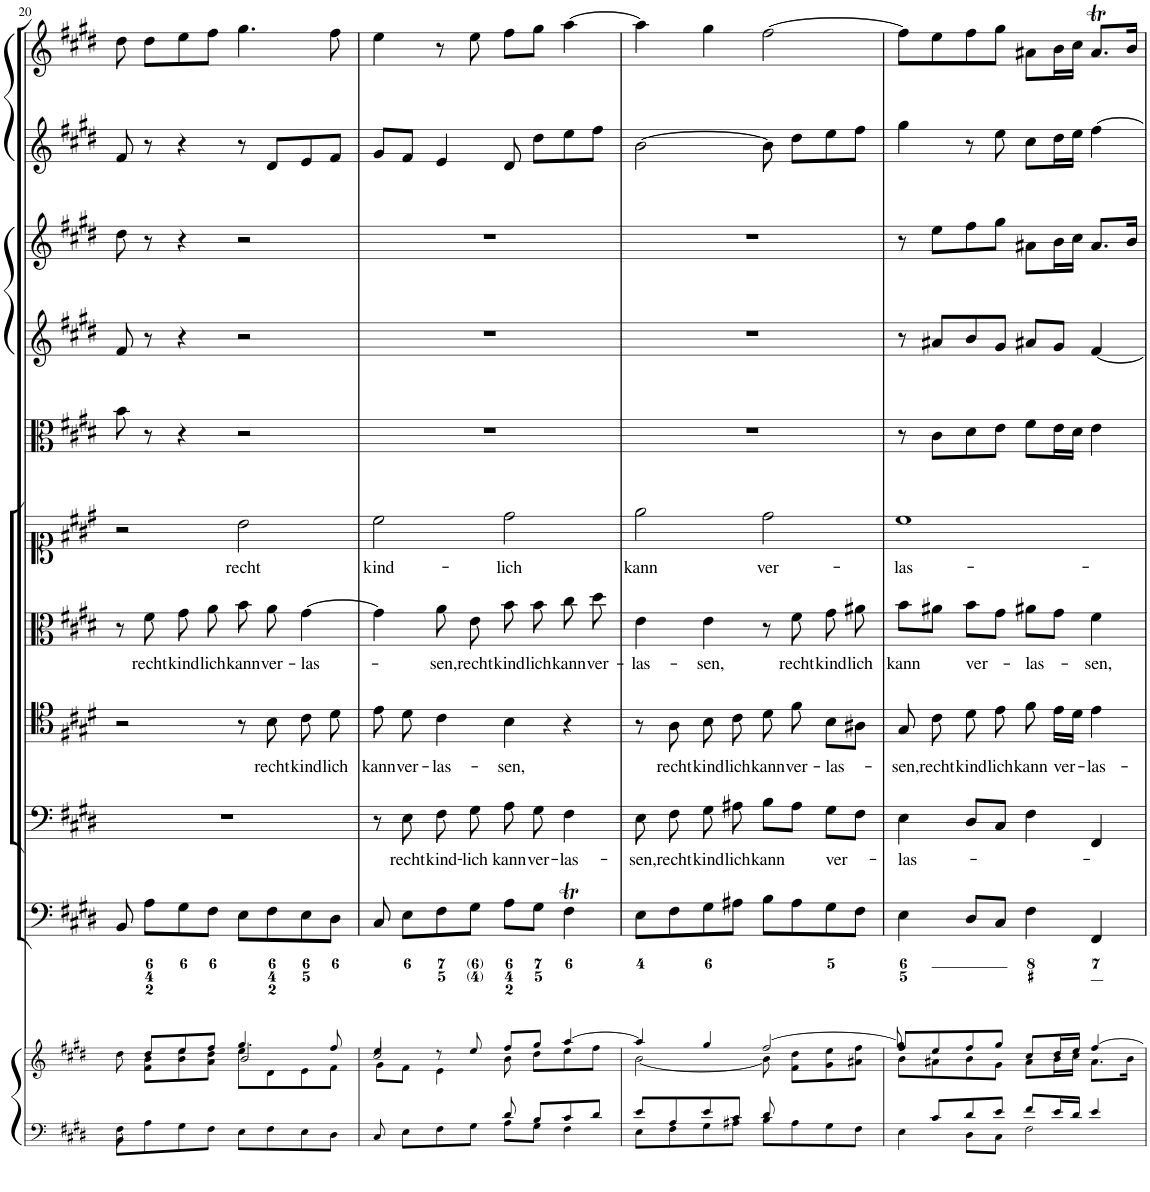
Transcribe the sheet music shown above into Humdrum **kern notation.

**kern	**kern	**kern	**kern	**text	**kern	**text	**kern	**text	**kern	**text	**kern	**kern	**kern	**kern	**kern
*part11	*part11	*part10	*part9	*part9	*part8	*part8	*part7	*part7	*part6	*part6	*part5	*part4	*part3	*part2	*part1
*staff12	*staff11	*staff10	*staff9	*staff9	*staff8	*staff8	*staff7	*staff7	*staff6	*staff6	*staff5	*staff4	*staff3	*staff2	*staff1
*I"Piano reduction	*	*I"Continuo	*I"Basso	*	*I"Tenore	*	*I"Alto	*	*I"Soprano	*	*I"Viola	*I"Violino II	*I"Violino I	*I"Oboe d'amore II	*I"Oboe d'amore I
*I'Pno	*	*	*	*	*	*	*	*	*	*	*I'Vla	*I'Vln	*I'Vln	*I'Ob	*I'Ob
!!LO:PB:g=z
*clefF4	*clefG2	*clefF4	*clefF4	*	*clefC4	*	*clefC3	*	*clefC1	*	*clefC3	*clefG2	*clefG2	*clefG2	*clefG2
*k[f#c#g#d#]	*k[f#c#g#d#]	*k[f#c#g#d#]	*k[f#c#g#d#]	*	*k[f#c#g#d#]	*	*k[f#c#g#d#]	*	*k[f#c#g#d#]	*	*k[f#c#g#d#]	*k[f#c#g#d#]	*k[f#c#g#d#]	*k[f#c#g#d#]	*k[f#c#g#d#]
*M4/4	*M4/4	*M4/4	*M4/4	*	*M4/4	*	*M4/4	*	*M4/4	*	*M4/4	*M4/4	*M4/4	*M4/4	*M4/4
*met(c)	*met(c)	*met(c)	*met(c)	*	*met(c)	*	*met(c)	*	*met(c)	*	*met(c)	*met(c)	*met(c)	*met(c)	*met(c)
=20	=20	=20	=20	=20	=20	=20	=20	=20	=20	=20	=20	=20	=20	=20	=20
*^	*^	*	*	*	*	*	*	*	*	*	*	*	*	*	*
*	*	*	*^	*	*	*	*	*	*	*	*	*	*	*	*	*	*
8F#\	8BB\L	8dd#\	8ryy	2ryy	8BB/	1r	.	2r	.	8r	.	2r	.	8b\	8f#/	8dd#\	8f#/	8dd#\
!	!	!	!	!	!	!	!	!	!	!	!LO:LY:b	!	!	!	!	!	!	!
2..ryy	8A\	8dd#/L	8f#\ 8b\L	.	8A\L	.	.	.	.	8f#\	recht	.	.	8r	8r	8r	8r	8dd#\L
!	!	!	!	!	!	!	!	!	!	!	!LO:LY:b	!	!	!	!	!	!	!
.	8G#\	8ee/	8b\ 8ee\	.	8G#\	.	.	.	.	8g#\	kind-	.	.	4r	4r	4r	4r	8ee\
!	!	!	!	!	!	!	!	!	!	!	!LO:LY:b	!	!	!	!	!	!	!
.	8F#\J	8ff#/J	8a\ 8dd#\J	.	8F#\J	.	.	.	.	8a\	-lich	.	.	.	.	.	.	8ff#\J
!	!	!	!	!	!	!	!	!	!	!	!LO:LY:b	!	!LO:LY:b	!	!	!	!	!
.	8E\L	4.gg#/	8ee\L	2b/	8E\L	.	.	8r	.	8b\	kann	2b\	recht	2r	2r	2r	8r	4.gg#\
!	!	!	!	!	!	!	!	!	!LO:LY:b	!	!LO:LY:b	!	!	!	!	!	!	!
.	8F#\	.	8d#\	.	8F#\	.	.	8B\	recht	8a\	ver-	.	.	.	.	.	8d#/L	.
!	!	!	!	!	!	!	!	!	!LO:LY:b	!	!LO:LY:b	!	!	!	!	!	!	!
.	8E\	.	8e\	.	8E\	.	.	8c#\	kind-	[4g#\	-las-	.	.	.	.	.	8e/	.
!	!	!	!	!	!	!	!	!	!LO:LY:b	!	!	!	!	!	!	!	!	!
.	8D#\J	8ff#/	8f#\J	.	8D#\J	.	.	8d#\	-lich	.	.	.	.	.	.	.	8f#/J	8ff#\
=21	=21	=21	=21	=21	=21	=21	=21	=21	=21	=21	=21	=21	=21	=21	=21	=21	=21	=21
!	!	!	!	!	!	!	!	!	!LO:LY:b	!	!	!	!LO:LY:b	!	!	!	!	!
2ryy	8C#/	4ee/	8g#\L	2cc#/	8C#/	8r	.	8e\	kann	4g#\]	.	2cc#\	kind-	1r	1r	1r	8g#/L	4ee\
!	!	!	!	!	!	!	!LO:LY:b	!	!LO:LY:b	!	!	!	!	!	!	!	!	!
.	8E\L	.	8f#\J	.	8E\L	8E\	recht	8d#\	ver-	.	.	.	.	.	.	.	8f#/J	.
!	!	!	!	!	!	!	!LO:LY:b	!	!LO:LY:b	!	!LO:LY:b	!	!	!	!	!	!	!
.	8F#\	8r	4e\	.	8F#\	8F#\	kind-	4c#\	-las-	8a\	-sen,	.	.	.	.	.	4e/	8r
!	!	!	!	!	!	!	!LO:LY:b	!	!	!	!LO:LY:b	!	!	!	!	!	!	!
.	8G#\J	8ee/	.	.	8G#\J	8G#\	-lich	.	.	8e\	recht	.	.	.	.	.	.	8ee\
!	!	!	!	!	!	!	!LO:LY:b	!	!LO:LY:b	!	!LO:LY:b	!	!LO:LY:b	!	!	!	!	!
8d#/	8A\L	8ff#/L	8b\	2ryy	8A\L	8A\	kann	4B\	-sen,	8b\	kind-	2dd#\	-lich	.	.	.	8d#/	8ff#\L
!	!	!	!	!	!	!	!LO:LY:b	!	!	!	!LO:LY:b	!	!	!	!	!	!	!
8B/L	8G#\J	8gg#/J	8dd#\L	.	8G#\J	8G#\	ver-	.	.	8b\	-lich	.	.	.	.	.	8dd#\L	8gg#\J
!	!	!	!	!	!	!	!LO:LY:b	!	!	!	!LO:LY:b	!	!	!	!	!	!	!
8c#/	4F#\	[4aa/	8ee\	.	4F#T\	4F#\	-las-	4r	.	8cc#\	kann	.	.	.	.	.	8ee\	[4aa\
!	!	!	!	!	!	!	!	!	!	!	!LO:LY:b	!	!	!	!	!	!	!
8d#/J	.	.	8ff#\J	.	.	.	.	.	.	8dd#\	ver-	.	.	.	.	.	8ff#\J	.
*	*	*	*v	*v	*	*	*	*	*	*	*	*	*	*	*	*	*	*
=22	=22	=22	=22	=22	=22	=22	=22	=22	=22	=22	=22	=22	=22	=22	=22	=22	=22
!	!	!	!	!	!	!LO:LY:b	!	!	!	!LO:LY:b	!	!LO:LY:b	!	!	!	!	!
8e/L	8E\L	4aa/]	[2b\	8E\L	8E\	-sen,	8r	.	4e\	-las-	2ee\	kann	1r	1r	1r	[2b\	4aa\]
!	!	!	!	!	!	!LO:LY:b	!	!LO:LY:b	!	!	!	!	!	!	!	!	!
8A/	8F#\	.	.	8F#\	8F#\	recht	8A\	recht	.	.	.	.	.	.	.	.	.
!	!	!	!	!	!	!LO:LY:b	!	!LO:LY:b	!	!LO:LY:b	!	!	!	!	!	!	!
8e/	8G#\	4gg#/	.	8G#\	8G#\	kind-	8B\	kind-	4e\	-sen,	.	.	.	.	.	.	4gg#\
!	!	!	!	!	!	!LO:LY:b	!	!LO:LY:b	!	!	!	!	!	!	!	!	!
8c#/J	8A#X\J	.	.	8A#X\J	8A#X\	-lich	8c#\	-lich	.	.	.	.	.	.	.	.	.
!	!	!	!	!	!	!LO:LY:b	!	!LO:LY:b	!	!	!	!LO:LY:b	!	!	!	!	!
8d#/	8B\L	[2ff#/	8b\]	8B\L	8B\L	kann	8d#\	kann	8r	.	2dd#\	ver-	.	.	.	8b\]	[2ff#\
!	!	!	!	!	!	!	!	!LO:LY:b	!	!LO:LY:b	!	!	!	!	!	!	!
8ryy	8A#\	.	8f#\ 8dd#\L	8A#\	8A#\J	.	8f#\	ver-	8f#\	recht	.	.	.	.	.	8dd#\L	.
!	!	!	!	!	!	!LO:LY:b	!	!LO:LY:b	!	!LO:LY:b	!	!	!	!	!	!	!
4ryy	8G#\	.	8g#\ 8ee\	8G#\	8G#\L	ver-	8B\L	-las-	8g#\	kind-	.	.	.	.	.	8ee\	.
!	!	!	!	!	!	!	!	!	!	!LO:LY:b	!	!	!	!	!	!	!
.	8F#\J	.	8a#X\ 8ff#\J	8F#\J	8F#\J	.	8A#X\J	.	8a#X\	-lich	.	.	.	.	.	8ff#\J	.
=23	=23	=23	=23	=23	=23	=23	=23	=23	=23	=23	=23	=23	=23	=23	=23	=23	=23
*	*	*	*^	*	*	*	*	*	*	*	*	*	*	*	*	*	*
!	!	!	!	!	!	!	!LO:LY:b	!	!LO:LY:b	!	!LO:LY:b	!	!LO:LY:b	!	!	!	!	!
8ryy	4E\	8ff#/L]	8b\L	8gg#/	4E\	4E\	-las-	8G#/	-sen,	8b\L	kann	1cc#	-las-	8r	8r	8r	4gg#\	8ff#\L]
!	!	!	!	!	!	!	!	!	!LO:LY:b	!	!	!	!	!	!	!	!	!
8c#/L	.	8ee/	8a#X\	2..ryy	.	.	.	8c#\	recht	8a#X\J	.	.	.	8c#\L	8a#X/L	8ee\L	.	8ee\
!	!	!	!	!	!	!	!	!	!LO:LY:b	!	!LO:LY:b	!	!	!	!	!	!	!
8d#/	8D#\L	8ff#/	8b\	.	8D#/L	8D#/L	.	8d#\	kind-	8b\L	ver-	.	.	8d#\	8b/	8ff#\	8r	8ff#\
!	!	!	!	!	!	!	!	!	!LO:LY:b	!	!	!	!	!	!	!	!	!
8e/J	8C#\J	8gg#/J	8g#\J	.	8C#/J	8C#/J	.	8e\	-lich	8g#\J	.	.	.	8e\J	8g#/J	8gg#\J	8ee\	8gg#\J
!	!	!	!	!	!	!	!	!	!LO:LY:b	!	!LO:LY:b	!	!	!	!	!	!	!
8f#/L	2F#\	8cc#/L	8a#\L	.	4F#\	4F#\	.	8f#\	kann	8a#X\L	-las-	.	.	8f#\L	8a#X/L	8a#X\L	8cc#\L	8a#X\L
!	!	!	!	!	!	!	!	!	!LO:LY:b	!	!	!	!	!	!	!	!	!
16e/L	.	16dd#/L	16b\L	.	.	.	.	16e\LL	ver-	8g#\J	.	.	.	16e\L	8g#/J	16b\L	16dd#\L	16b\L
16d#/JJ	.	16ee/JJ	16cc#\JJ	.	.	.	.	16d#\JJ	.	.	.	.	.	16d#\JJ	.	16cc#\JJ	16ee\JJ	16cc#\JJ
!	!	!	!	!	!	!	!	!	!LO:LY:b	!	!LO:LY:b	!	!	!	!	!	!	!
4e/	.	[4ff#/	8.a#\L	.	4FF#/	4FF#/	.	4e\	-las-	4f#\	-sen,	.	.	4e\	[4f#/	8.a#/L	[4ff#\	8.a#t/L
.	.	.	16b\Jk	.	.	.	.	.	.	.	.	.	.	.	.	16b/Jk	.	16b/Jk
*v	*v	*	*	*	*	*	*	*	*	*	*	*	*	*	*	*	*	*
*	*v	*v	*v	*	*	*	*	*	*	*	*	*	*	*	*	*	*
=	=	=	=	=	=	=	=	=	=	=	=	=	=	=	=
*-	*-	*-	*-	*-	*-	*-	*-	*-	*-	*-	*-	*-	*-	*-	*-
